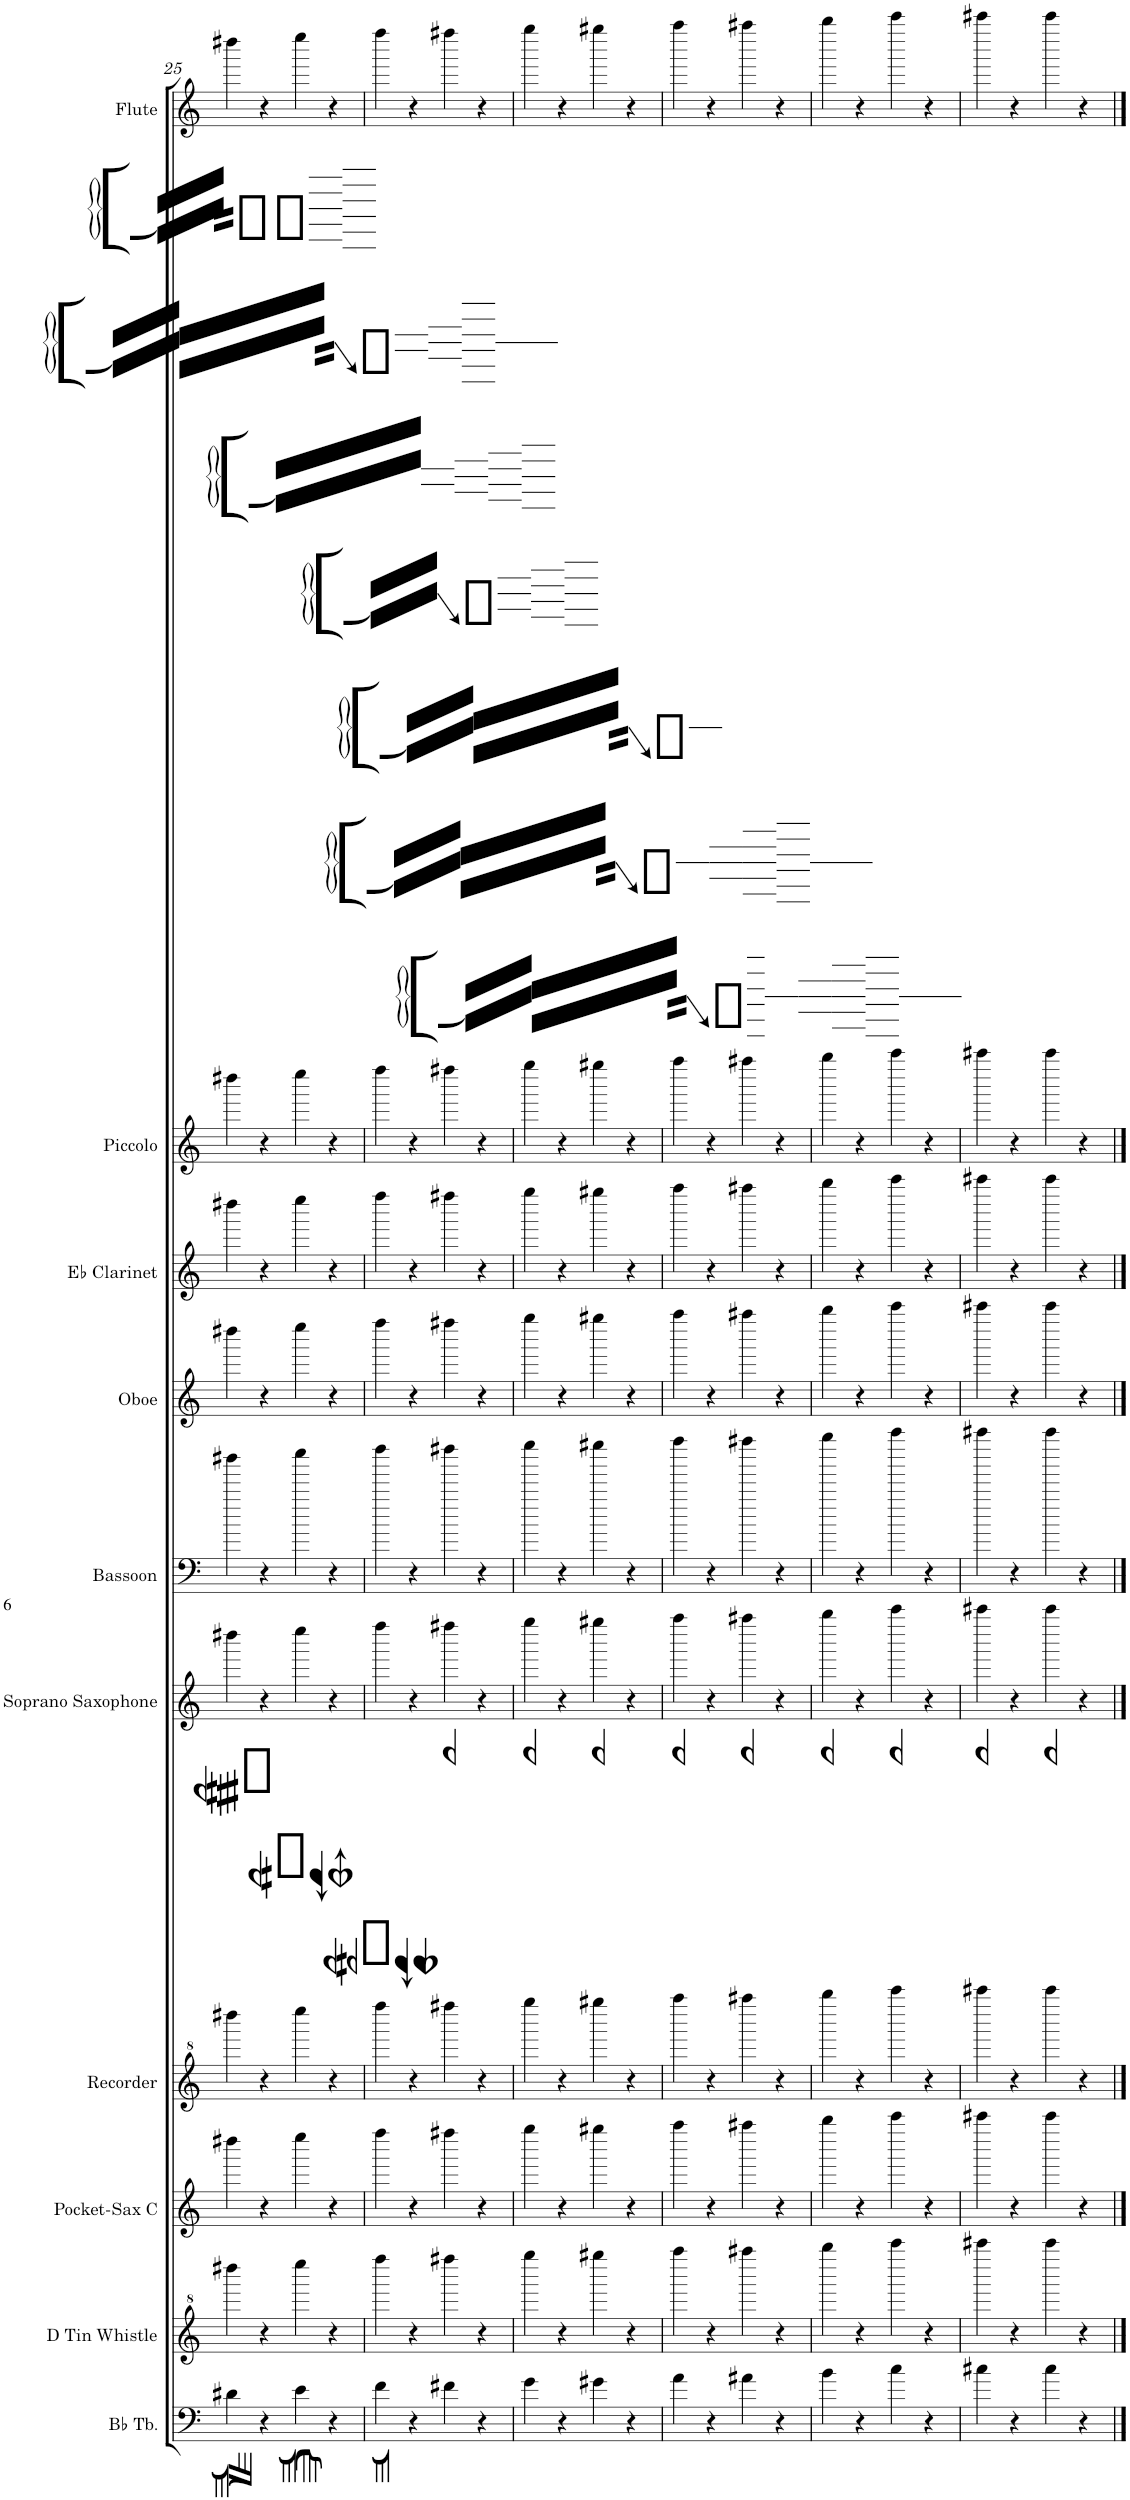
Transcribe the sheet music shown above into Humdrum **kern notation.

**kern	**kern	**kern	**kern	**kern	**kern	**kern	**kern	**kern	**kern
*part10	*part9	*part8	*part7	*part6	*part5	*part4	*part3	*part2	*part1
*staff10	*staff9	*staff8	*staff7	*staff6	*staff5	*staff4	*staff3	*staff2	*staff1
*I"Bb Tuba	*I"D Tin Whistle	*I"Pocket-Sax C	*I"Recorder	*I"Soprano Saxophone	*I"Bassoon	*I"Oboe	*I"Eb Clarinet	*I"Piccolo	*I"Flute
*I'Bb Tb.	*I'D Tin Whistle	*I'Pocket-Sax C	*I'Recorder	*I'Soprano Saxophone	*I'Bassoon	*I'Oboe	*I'Eb Clarinet	*I'Piccolo	*I'Flute
!!LO:PB:g=z
*clefF4	*clefG^2	*clefG2	*clefG^2	*clefG2	*clefF4	*clefG2	*clefG2	*clefG2	*clefG2
*	*	*Trd1c2	*	*Trd1c2	*	*	*Trd-2c-3	*Trd-7c-12	*
*k[]	*k[]	*k[]	*k[]	*k[]	*k[]	*k[]	*k[]	*k[]	*k[]
*M4/4	*M4/4	*M4/4	*M4/4	*M4/4	*M4/4	*M4/4	*M4/4	*M4/4	*M4/4
=25	=25	=25	=25	=25	=25	=25	=25	=25	=25
4d#X<\	4ddddd#X\	4dddd#X\	4ddddd#X\	4dddd#X<\	4dddd#X\	4dddd#X\	4dddd#X\	4dddd#X\	4dddd#X<\
4r	4r	4r	4r	4r	4r	4r	4r	4r	4r
4e<\	4eeeee\	4eeee\	4eeeee\	4eeee<\	4eeee\	4eeee\	4eeee\	4eeee\	4eeee<\
4r	4r	4r	4r	4r	4r	4r	4r	4r	4r
=26	=26	=26	=26	=26	=26	=26	=26	=26	=26
4f<\	4fffff\	4ffff\	4fffff\	4ffff<\	4ffff\	4ffff\	4ffff\	4ffff\	4ffff<\
4r	4r	4r	4r	4r	4r	4r	4r	4r	4r
4f#X\	4fffff#X\	4ffff#X\	4fffff#X\	4ffff#X<\	4ffff#X\	4ffff#X\	4ffff#X\	4ffff#X\	4ffff#X<\
4r	4r	4r	4r	4r	4r	4r	4r	4r	4r
=27	=27	=27	=27	=27	=27	=27	=27	=27	=27
4g\	4ggggg\	4gggg\	4ggggg\	4gggg<\	4gggg\	4gggg\	4gggg\	4gggg\	4gggg<\
4r	4r	4r	4r	4r	4r	4r	4r	4r	4r
4g#X\	4ggggg#X\	4gggg#X\	4ggggg#X\	4gggg#X<\	4gggg#X\	4gggg#X\	4gggg#X\	4gggg#X\	4gggg#X<\
4r	4r	4r	4r	4r	4r	4r	4r	4r	4r
=28	=28	=28	=28	=28	=28	=28	=28	=28	=28
4a\	4aaaaa\	4aaaa\	4aaaaa\	4aaaa<\	4aaaa\	4aaaa\	4aaaa\	4aaaa\	4aaaa<\
4r	4r	4r	4r	4r	4r	4r	4r	4r	4r
4a#X\	4aaaaa#X\	4aaaa#X\	4aaaaa#X\	4aaaa#X<\	4aaaa#X\	4aaaa#X\	4aaaa#X\	4aaaa#X\	4aaaa#X\
4r	4r	4r	4r	4r	4r	4r	4r	4r	4r
=29	=29	=29	=29	=29	=29	=29	=29	=29	=29
4b\	4bbbbb\	4bbbb\	4bbbbb\	4bbbb<\	4bbbb\	4bbbb\	4bbbb\	4bbbb\	4bbbb\
4r	4r	4r	4r	4r	4r	4r	4r	4r	4r
4cc\	4cccccc\	4ccccc\	4cccccc\	4ccccc<\	4ccccc\	4ccccc\	4ccccc\	4ccccc\	4ccccc\
4r	4r	4r	4r	4r	4r	4r	4r	4r	4r
=30	=30	=30	=30	=30	=30	=30	=30	=30	=30
4cc#X\	4cccccc#X\	4ccccc#X\	4cccccc#X\	4ccccc#X<\	4ccccc#X\	4ccccc#X\	4ccccc#X\	4ccccc#X\	4ccccc#X\
4r	4r	4r	4r	4r	4r	4r	4r	4r	4r
4cc#\	4cccccc#\	4ccccc#\	4cccccc#\	4ccccc#<\	4ccccc#\	4ccccc#\	4ccccc#\	4ccccc#\	4ccccc#\
4r	4r	4r	4r	4r	4r	4r	4r	4r	4r
==	==	==	==	==	==	==	==	==	==
*-	*-	*-	*-	*-	*-	*-	*-	*-	*-
